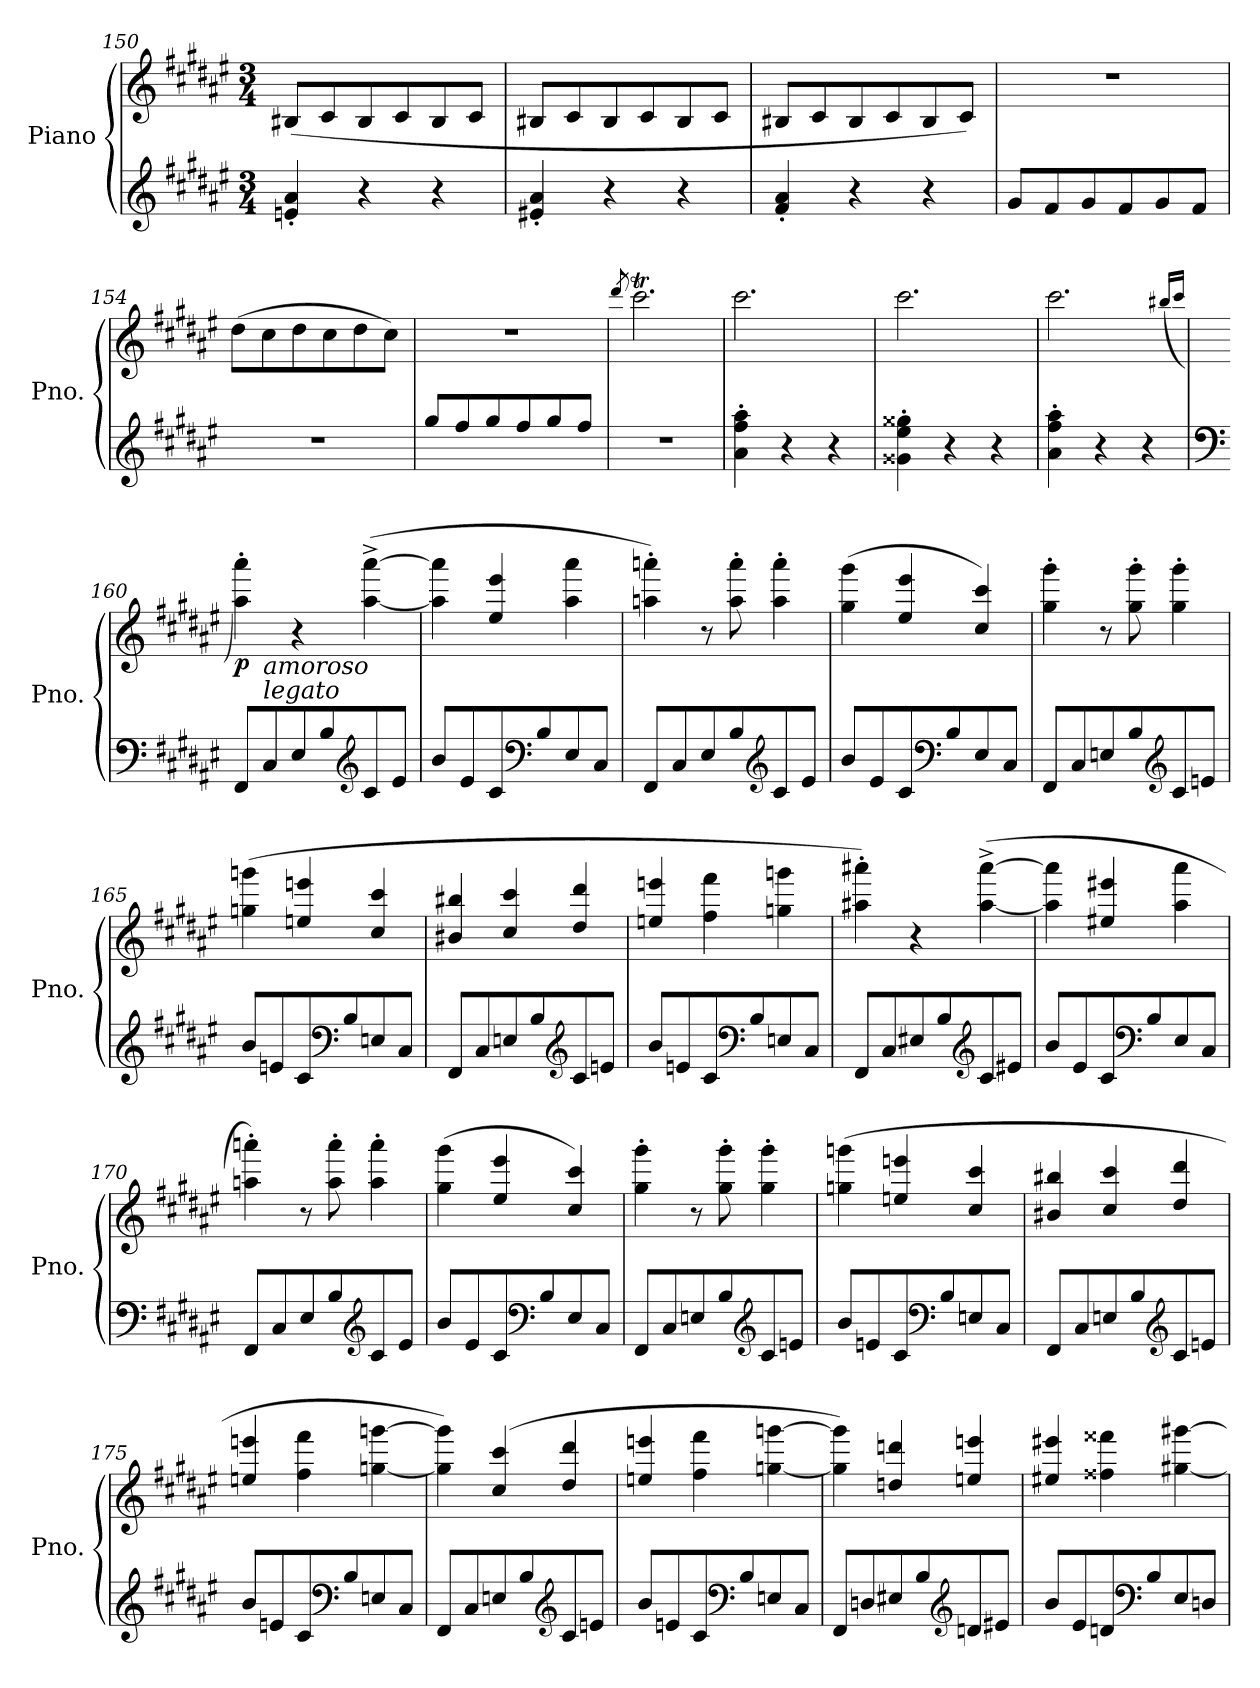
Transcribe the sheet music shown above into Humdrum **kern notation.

**kern	**kern	**dynam
*part1	*part1	*part1
*staff2	*staff1	*staff1/2
*I"Piano	*	*
*I'Pno.	*	*
!!LO:LB:g=z
*clefG2	*clefG2	*
*k[f#c#g#d#a#e#]	*k[f#c#g#d#a#e#]	*
*M3/4	*M3/4	*
=150	=150	=150
4en/' 4a#/'	(<8B#X/L	.
.	8c#/	.
4r	8B#/	.
.	8c#/	.
4r	8B#/	.
.	8c#/J	.
=151	=151	=151
4e#X/' 4a#/'	8B#X/L	.
.	8c#/	.
4r	8B#/	.
.	8c#/	.
4r	8B#/	.
.	8c#/J	.
=152	=152	=152
4f#/' 4a#/'	8B#X/L	.
.	8c#/	.
4r	8B#/	.
.	8c#/	.
4r	8B#/	.
.	8c#/J)	.
=153	=153	=153
8g#/L	2.r	.
8f#/	.	.
8g#/	.	.
8f#/	.	.
8g#/	.	.
8f#/J	.	.
=154	=154	=154
2.r	(>8dd#\L	.
.	8cc#\	.
.	8dd#\	.
.	8cc#\	.
.	8dd#\	.
.	8cc#\J)	.
=155	=155	=155
8gg#/L	2.r	.
8ff#/	.	.
8gg#/	.	.
8ff#/	.	.
8gg#/	.	.
8ff#/J	.	.
!!LO:PB:g=z
=156	=156	=156
.	8qddd#/	.
2.r	2.ccc#T\	.
=157	=157	=157
4a#\' 4ff#\' 4aa#\'	2.ccc#\	.
4r	.	.
4r	.	.
=158	=158	=158
4g##X\' 4ee#\' 4gg##X\'	2.ccc#\	.
4r	.	.
4r	.	.
=159	=159	=159
4a#\' 4ff#\' 4aa#\'	2.ccc#TTT\	.
4r	.	.
4r	.	.
.	(>16qbb#X/LL	.
.	16qccc#/JJ	.
=160	=160	=160
*clefF4	*	*
!	!	!LO:DY:b
8FF#/L	4aa#\' 4aaa#\')	p
!LO:TX:a:i:t=legato	!	!
!LO:TX:a:i:t=amoroso	!	!
8C#/	.	.
8E#/	4r	.
8B/	.	.
*clefG2	*	*
8c#/	(>[4aa#\^ [4aaa#\^	.
8e#/J	.	.
=161	=161	=161
8b/L	4aa#\] 4aaa#\]	.
8e#/	.	.
8c#/	4ee#/ 4eee#/	.
*clefF4	*	*
8B/	.	.
8E#/	4aa#\ 4aaa#\	.
8C#/J	.	.
=162	=162	=162
8FF#/L	4aan\' 4aaan\')	.
8C#/	.	.
8E#/	8r	.
8B/	8aa\' 8aaa\'	.
*clefG2	*	*
8c#/	4aa\' 4aaa\'	.
8e#/J	.	.
=163	=163	=163
8b/L	(>4gg#\ 4ggg#\	.
8e#/	.	.
8c#/	4ee#/ 4eee#/	.
*clefF4	*	*
8B/	.	.
8E#/	4cc#/ 4ccc#/)	.
8C#/J	.	.
!!LO:PB:g=z
=164	=164	=164
8FF#/L	4gg#\' 4ggg#\'	.
8C#/	.	.
8En/	8r	.
8B/	8gg#\' 8ggg#\'	.
*clefG2	*	*
8c#/	4gg#\' 4ggg#\'	.
8en/J	.	.
=165	=165	=165
8b/L	(>4ggn\ 4gggn\	.
8en/	.	.
8c#/	4een/ 4eeen/	.
*clefF4	*	*
8B/	.	.
8En/	4cc#/ 4ccc#/	.
8C#/J	.	.
=166	=166	=166
8FF#/L	4b#X/ 4bb#X/	.
8C#/	.	.
8En/	4cc#/ 4ccc#/	.
8B/	.	.
*clefG2	*	*
8c#/	4dd#/ 4ddd#/	.
8en/J	.	.
=167	=167	=167
8b/L	4een/ 4eeen/	.
8en/	.	.
8c#/	4ff#\ 4fff#\	.
*clefF4	*	*
8B/	.	.
8En/	4ggn\ 4gggn\	.
8C#/J	.	.
=168	=168	=168
8FF#/L	4aa#X\' 4aaa#X\')	.
8C#/	.	.
8E#X/	4r	.
8B/	.	.
*clefG2	*	*
8c#/	(>[4aa#\^ [4aaa#\^	.
8e#X/J	.	.
=169	=169	=169
8b/L	4aa#\] 4aaa#\]	.
8e#/	.	.
8c#/	4ee#X/ 4eee#X/	.
*clefF4	*	*
8B/	.	.
8E#/	4aa#\ 4aaa#\	.
8C#/J	.	.
!!LO:LB:g=z
=170	=170	=170
8FF#/L	4aan\' 4aaan\')	.
8C#/	.	.
8E#/	8r	.
8B/	8aa\' 8aaa\'	.
*clefG2	*	*
8c#/	4aa\' 4aaa\'	.
8e#/J	.	.
=171	=171	=171
8b/L	(>4gg#\ 4ggg#\	.
8e#/	.	.
8c#/	4ee#/ 4eee#/	.
*clefF4	*	*
8B/	.	.
8E#/	4cc#/ 4ccc#/)	.
8C#/J	.	.
=172	=172	=172
8FF#/L	4gg#\' 4ggg#\'	.
8C#/	.	.
8En/	8r	.
8B/	8gg#\' 8ggg#\'	.
*clefG2	*	*
8c#/	4gg#\' 4ggg#\'	.
8en/J	.	.
=173	=173	=173
8b/L	(>4ggn\ 4gggn\	.
8en/	.	.
8c#/	4een/ 4eeen/	.
*clefF4	*	*
8B/	.	.
8En/	4cc#/ 4ccc#/	.
8C#/J	.	.
=174	=174	=174
8FF#/L	4b#X/ 4bb#X/	.
8C#/	.	.
8En/	4cc#/ 4ccc#/	.
8B/	.	.
*clefG2	*	*
8c#/	4dd#/ 4ddd#/	.
8en/J	.	.
=175	=175	=175
8b/L	4een/ 4eeen/	.
8en/	.	.
8c#/	4ff#\ 4fff#\	.
*clefF4	*	*
8B/	.	.
8En/	[4ggn\ [4gggn\	.
8C#/J	.	.
!!LO:LB:g=z
=176	=176	=176
8FF#/L	4gg\] 4ggg\])	.
8C#/	.	.
8En/	(>4cc#/ 4ccc#/	.
8B/	.	.
*clefG2	*	*
8c#/	4dd#/ 4ddd#/	.
8en/J	.	.
=177	=177	=177
8b/L	4een/ 4eeen/	.
8en/	.	.
8c#/	4ff#\ 4fff#\	.
*clefF4	*	*
8B/	.	.
8En/	[4ggn\ [4gggn\	.
8C#/J	.	.
=178	=178	=178
8FF#/L	4gg\] 4ggg\])	.
8Dn/	.	.
8E#X/	4ddn/ 4dddn/	.
8B/	.	.
*clefG2	*	*
8dn/	4een/ 4eeen/	.
8e#X/J	.	.
=179	=179	=179
8b/L	4ee#X/ 4eee#X/	.
8e#/	.	.
8dn/	4ff##X\ 4fff##X\	.
*clefF4	*	*
8B/	.	.
8E#/	[4gg#X\ [4ggg#X\	.
8Dn/J	.	.
=	=	=
*-	*-	*-
